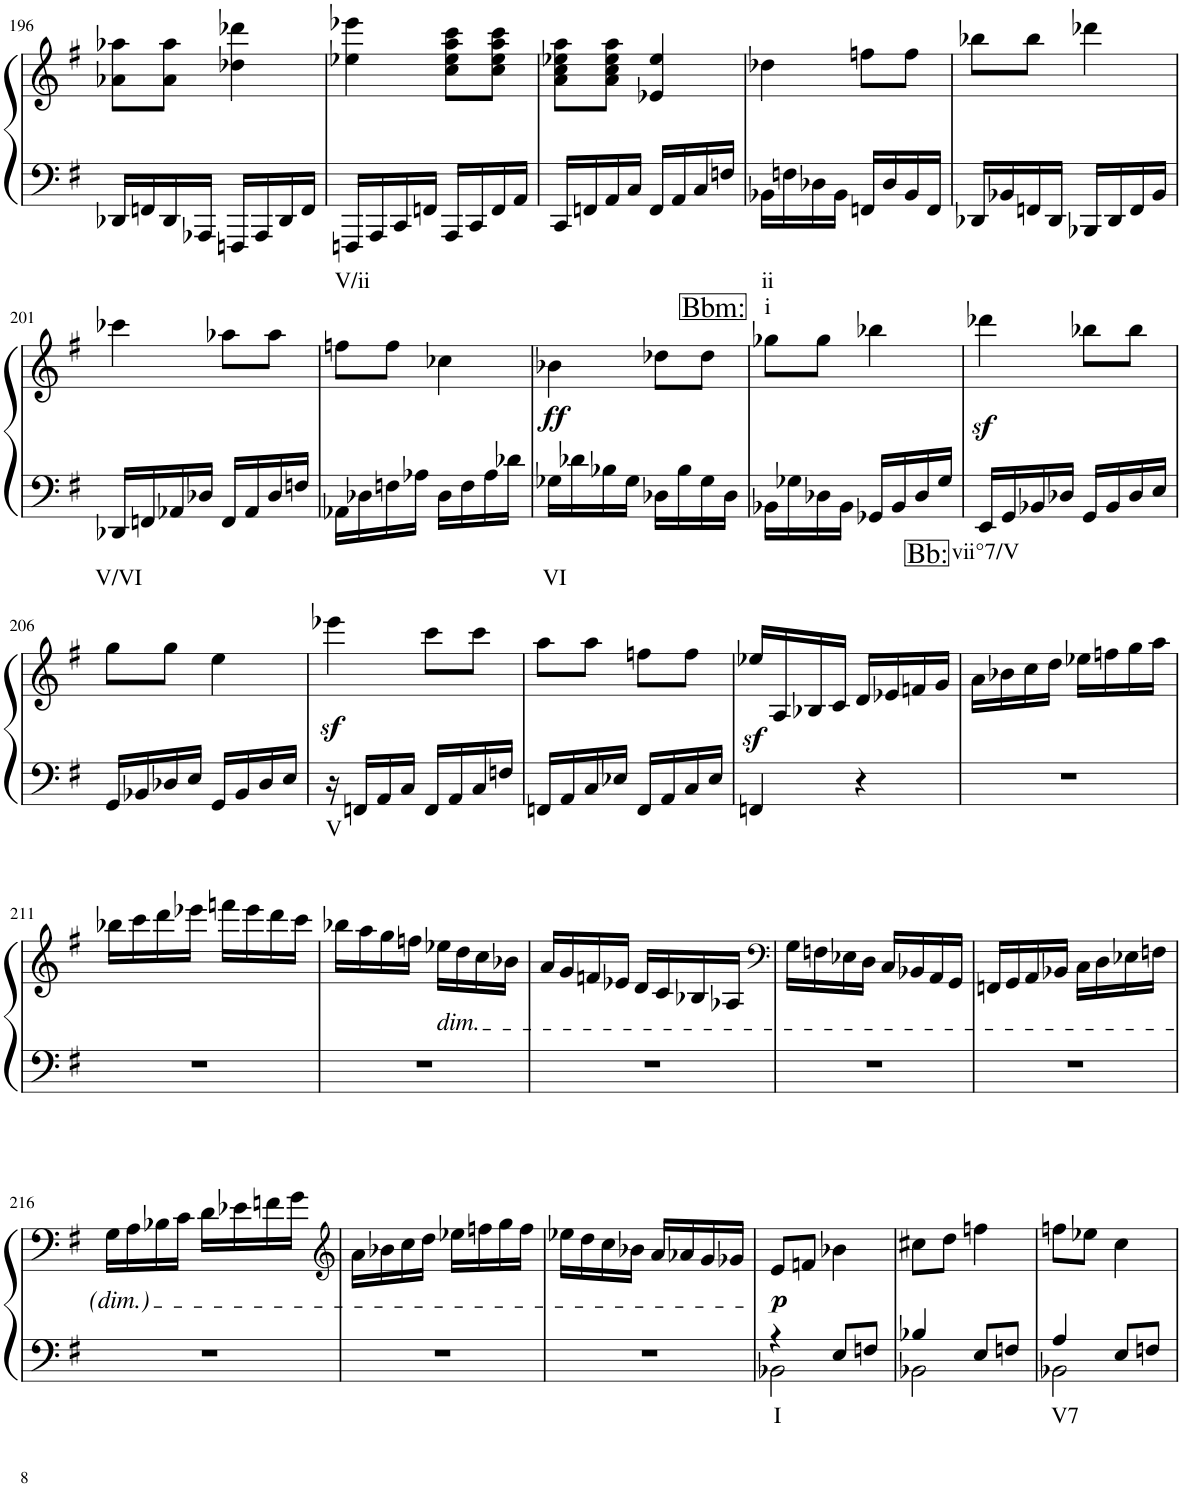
**kern	**text	**text	**kern	**dynam
*part1	*part1	*part1	*part1	*part1
*staff2	*staff2	*staff2	*staff1	*staff1/2
*I"Piano	*	*	*	*
*I'Pno.	*	*	*	*
!!LO:PB:g=z
*clefF4	*	*	*clefG2	*
*k[f#]	*	*	*k[f#]	*
*M2/4	*	*	*M2/4	*
=196	=196	=196	=196	=196
16DD-X/LL	.	.	8a-X\ 8aa-X\L	.
16FFn/	.	.	.	.
16DD-/	.	.	8a-\ 8aa-\J	.
16AAA-X/JJ	.	.	.	.
16FFFn/LL	.	.	4dd-X\ 4ddd-X\	.
16AAA-/	.	.	.	.
16DD-/	.	.	.	.
16FF/JJ	.	.	.	.
=197	=197	=197	=197	=197
!	!LO:LY:b	!	!	!
16FFFn/LL	V/ii	.	4ee-X\ 4eee-X\	.
16AAA/	.	.	.	.
16CC/	.	.	.	.
16FFn/JJ	.	.	.	.
16AAA/LL	.	.	8cc\ 8ee-\ 8aa\ 8ccc\L	.
16CC/	.	.	.	.
16FF/	.	.	8cc\ 8ee-\ 8aa\ 8ccc\J	.
16AA/JJ	.	.	.	.
=198	=198	=198	=198	=198
16CC/LL	.	.	8a\ 8cc\ 8ee-X\ 8aa\L	.
16FFn/	.	.	.	.
16AA/	.	.	8a\ 8cc\ 8ee-\ 8aa\J	.
16C/JJ	.	.	.	.
16FF/LL	.	.	4e-X/ 4ee-/	.
16AA/	.	.	.	.
16C/	.	.	.	.
16Fn/JJ	.	.	.	.
=199	=199	=199	=199	=199
!LO:TX:b:t=Bbm&colon;	!	!	!	!
!	!LO:LY:b	!LO:LY:b	!	!
16BB-X\LL	ii	i	4dd-X\	.
16Fn\	.	.	.	.
16D-X\	.	.	.	.
16BB-\JJ	.	.	.	.
16FFn/LL	.	.	8ffn\L	.
16D-/	.	.	.	.
16BB-/	.	.	8ff\J	.
16FF/JJ	.	.	.	.
=200	=200	=200	=200	=200
16DD-X/LL	.	.	8bb-X\L	.
16BB-X/	.	.	.	.
16FFn/	.	.	8bb-\J	.
16DD-/JJ	.	.	.	.
16BBB-X/LL	.	.	4ddd-X\	.
16DD-/	.	.	.	.
16FF/	.	.	.	.
16BB-/JJ	.	.	.	.
!!LO:LB:g=z
=201	=201	=201	=201	=201
!	!	!LO:LY:b	!	!
16DD-X/LL	.	V/VI	4ccc-X\	.
16FFn/	.	.	.	.
16AA-X/	.	.	.	.
16D-X/JJ	.	.	.	.
16FF/LL	.	.	8aa-X\L	.
16AA-/	.	.	.	.
16D-/	.	.	8aa-\J	.
16Fn/JJ	.	.	.	.
=202	=202	=202	=202	=202
16AA-X\LL	.	.	8ffn\L	.
16D-X\	.	.	.	.
16Fn\	.	.	8ff\J	.
16A-X\JJ	.	.	.	.
16D-\LL	.	.	4cc-X\	.
16F\	.	.	.	.
16A-\	.	.	.	.
16d-X\JJ	.	.	.	.
=203	=203	=203	=203	=203
!	!	!LO:LY:b	!	!LO:DY:b
16G-X\LL	.	VI	4b-X\	ff
16d-X\	.	.	.	.
16B-X\	.	.	.	.
16G-\JJ	.	.	.	.
16D-X\LL	.	.	8dd-X\L	.
16B-\	.	.	.	.
16G-\	.	.	8dd-\J	.
16D-\JJ	.	.	.	.
=204	=204	=204	=204	=204
16BB-X\LL	.	.	8gg-X\L	.
16G-X\	.	.	.	.
16D-X\	.	.	8gg-\J	.
16BB-\JJ	.	.	.	.
16GG-X/LL	.	.	4bb-X\	.
16BB-/	.	.	.	.
16D-/	.	.	.	.
16G-/JJ	.	.	.	.
=205	=205	=205	=205	=205
!LO:TX:b:t=Bb&colon;	!	!	!	!
!	!LO:LY:b	!	!	!
16EE/LL	vii°7/V	.	4ddd-Xz<\	.
16GG/	.	.	.	.
16BB-X/	.	.	.	.
16D-X/JJ	.	.	.	.
16GG/LL	.	.	8bb-X\L	.
16BB-/	.	.	.	.
16D-/	.	.	8bb-\J	.
16E/JJ	.	.	.	.
!!LO:LB:g=z
=206	=206	=206	=206	=206
16GG/LL	.	.	8gg\L	.
16BB-X/	.	.	.	.
16D-X/	.	.	8gg\J	.
16E/JJ	.	.	.	.
16GG/LL	.	.	4ee\	.
16BB-/	.	.	.	.
16D-/	.	.	.	.
16E/JJ	.	.	.	.
=207	=207	=207	=207	=207
!	!LO:LY:b	!	!	!
16r	V	.	4eee-Xz<\	.
16FFn/LL	.	.	.	.
16AA/	.	.	.	.
16C/JJ	.	.	.	.
16FF/LL	.	.	8ccc\L	.
16AA/	.	.	.	.
16C/	.	.	8ccc\J	.
16Fn/JJ	.	.	.	.
=208	=208	=208	=208	=208
16FFn/LL	.	.	8aa\L	.
16AA/	.	.	.	.
16C/	.	.	8aa\J	.
16E-X/JJ	.	.	.	.
16FF/LL	.	.	8ffn\L	.
16AA/	.	.	.	.
16C/	.	.	8ff\J	.
16E-/JJ	.	.	.	.
=209	=209	=209	=209	=209
4FFn/	.	.	16ee-Xz</LL	.
.	.	.	16A/	.
.	.	.	16B-X/	.
.	.	.	16c/JJ	.
4r	.	.	16d/LL	.
.	.	.	16e-X/	.
.	.	.	16fn/	.
.	.	.	16g/JJ	.
=210	=210	=210	=210	=210
2r	.	.	16a\LL	.
.	.	.	16b-X\	.
.	.	.	16cc\	.
.	.	.	16dd\JJ	.
.	.	.	16ee-X\LL	.
.	.	.	16ffn\	.
.	.	.	16gg\	.
.	.	.	16aa\JJ	.
!!LO:LB:g=z
=211	=211	=211	=211	=211
2r	.	.	16bb-X\LL	.
.	.	.	16ccc\	.
.	.	.	16ddd\	.
.	.	.	16eee-X\JJ	.
.	.	.	16fffn\LL	.
.	.	.	16eee-\	.
.	.	.	16ddd\	.
.	.	.	16ccc\JJ	.
=212	=212	=212	=212	=212
2r	.	.	16bb-X\LL	.
.	.	.	16aa\	.
.	.	.	16gg\	.
.	.	.	16ffn\JJ	.
!	!	!	!LO:TX:b:i:t=dim.	!
.	.	.	16ee-X\LL	.
.	.	.	16dd\	.
.	.	.	16cc\	.
.	.	.	16b-X\JJ	.
=213	=213	=213	=213	=213
2r	.	.	16a/LL	.
.	.	.	16g/	.
.	.	.	16fn/	.
.	.	.	16e-X/JJ	.
.	.	.	16d/LL	.
.	.	.	16c/	.
.	.	.	16B-X/	.
.	.	.	16A-X/JJ	.
=214	=214	=214	=214	=214
*	*	*	*clefF4	*
2r	.	.	16G\LL	.
.	.	.	16Fn\	.
.	.	.	16E-X\	.
.	.	.	16D\JJ	.
.	.	.	16C/LL	.
.	.	.	16BB-X/	.
.	.	.	16AA/	.
.	.	.	16GG/JJ	.
=215	=215	=215	=215	=215
2r	.	.	16FFn/LL	.
.	.	.	16GG/	.
.	.	.	16AA/	.
.	.	.	16BB-X/JJ	.
.	.	.	16C\LL	.
.	.	.	16D\	.
.	.	.	16E-X\	.
.	.	.	16Fn\JJ	.
!!LO:LB:g=z
=216	=216	=216	=216	=216
2r	.	.	16G\LL	.
.	.	.	16A\	.
.	.	.	16B-X\	.
.	.	.	16c\JJ	.
.	.	.	16d\LL	.
.	.	.	16e-X\	.
.	.	.	16fn\	.
.	.	.	16g\JJ	.
=217	=217	=217	=217	=217
*	*	*	*clefG2	*
2r	.	.	16a\LL	.
.	.	.	16b-X\	.
.	.	.	16cc\	.
.	.	.	16dd\JJ	.
.	.	.	16ee-X\LL	.
.	.	.	16ffn\	.
.	.	.	16gg\	.
.	.	.	16ff\JJ	.
=218	=218	=218	=218	=218
2r	.	.	16ee-X\LL	.
.	.	.	16dd\	.
.	.	.	16cc\	.
.	.	.	16b-X\JJ	.
.	.	.	16a/LL	.
.	.	.	16a-X/	.
.	.	.	16g/	.
.	.	.	16g-X/JJ	.
=219	=219	=219	=219	=219
!	!LO:LY:b	!	!	!LO:DY:b
*^	*	*	*	*
4r	2BB-X\	I	.	8e/L	p
.	.	.	.	8fn/J	.
8E/L	.	.	.	4b-X\	.
8Fn/J	.	.	.	.	.
=220	=220	=220	=220	=220	=220
4B-X/	2BB-X\	.	.	8cc#X\L	.
.	.	.	.	8dd\J	.
8E/L	.	.	.	4ffn\	.
8Fn/J	.	.	.	.	.
=221	=221	=221	=221	=221	=221
!	!	!LO:LY:b	!	!	!
4A/	2BB-X\	V7	.	8ffn\L	.
.	.	.	.	8ee-X\J	.
8E/L	.	.	.	4cc\	.
8Fn/J	.	.	.	.	.
*v	*v	*	*	*	*
=	=	=	=	=
*-	*-	*-	*-	*-
